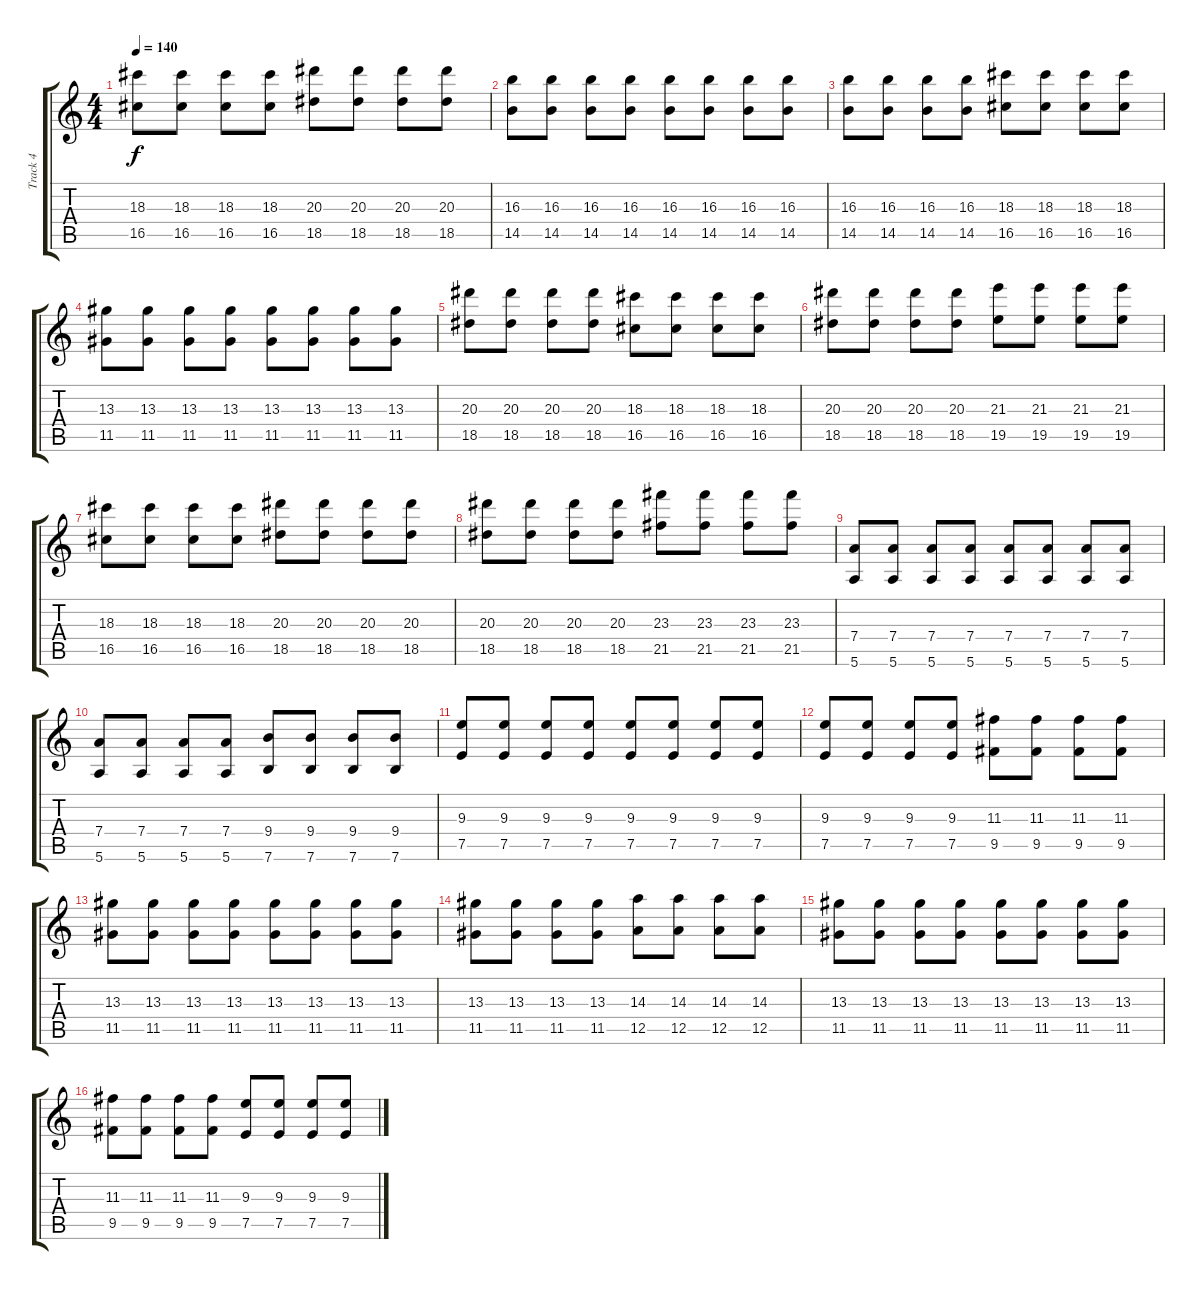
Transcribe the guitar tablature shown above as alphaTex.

\track ("Track 4" "Track 4") {instrument distortionguitar}
\staff {score tabs}
\tuning (E4 B3 G3 D3 A2 E2) {hide}
\ts (4 4)
\tempo 140
\clef g2
\ks c
(18.3 16.5).8{dy f} (18.3 16.5).8 (18.3 16.5).8 (18.3 16.5).8 (20.3 18.5).8 (20.3 18.5).8 (20.3 18.5).8 (20.3 18.5).8 |
(16.3 14.5).8 (16.3 14.5).8 (16.3 14.5).8 (16.3 14.5).8 (16.3 14.5).8 (16.3 14.5).8 (16.3 14.5).8 (16.3 14.5).8 |
(16.3 14.5).8 (16.3 14.5).8 (16.3 14.5).8 (16.3 14.5).8 (18.3 16.5).8 (18.3 16.5).8 (18.3 16.5).8 (18.3 16.5).8 |
(13.3 11.5).8 (13.3 11.5).8 (13.3 11.5).8 (13.3 11.5).8 (13.3 11.5).8 (13.3 11.5).8 (13.3 11.5).8 (13.3 11.5).8 |
(20.3 18.5).8 (20.3 18.5).8 (20.3 18.5).8 (20.3 18.5).8 (18.3 16.5).8 (18.3 16.5).8 (18.3 16.5).8 (18.3 16.5).8 |
(20.3 18.5).8 (20.3 18.5).8 (20.3 18.5).8 (20.3 18.5).8 (21.3 19.5).8 (21.3 19.5).8 (21.3 19.5).8 (21.3 19.5).8 |
(18.3 16.5).8{volume 12} (18.3 16.5).8 (18.3 16.5).8 (18.3 16.5).8 (20.3 18.5).8 (20.3 18.5).8 (20.3 18.5).8 (20.3 18.5).8 |
(20.3 18.5).8 (20.3 18.5).8 (20.3 18.5).8 (20.3 18.5).8 (23.3 21.5).8 (23.3 21.5).8 (23.3 21.5).8 (23.3 21.5).8 |
(7.4 5.6).8{volume 13} (7.4 5.6).8 (7.4 5.6).8 (7.4 5.6).8 (7.4 5.6).8 (7.4 5.6).8 (7.4 5.6).8 (7.4 5.6).8 |
(7.4 5.6).8 (7.4 5.6).8 (7.4 5.6).8 (7.4 5.6).8 (9.4 7.6).8 (9.4 7.6).8 (9.4 7.6).8 (9.4 7.6).8 |
(9.3 7.5).8 (9.3 7.5).8 (9.3 7.5).8 (9.3 7.5).8 (9.3 7.5).8 (9.3 7.5).8 (9.3 7.5).8 (9.3 7.5).8 |
(9.3 7.5).8 (9.3 7.5).8 (9.3 7.5).8 (9.3 7.5).8 (11.3 9.5).8 (11.3 9.5).8 (11.3 9.5).8 (11.3 9.5).8 |
(13.3 11.5).8 (13.3 11.5).8 (13.3 11.5).8 (13.3 11.5).8 (13.3 11.5).8 (13.3 11.5).8 (13.3 11.5).8 (13.3 11.5).8 |
(13.3 11.5).8 (13.3 11.5).8 (13.3 11.5).8 (13.3 11.5).8 (14.3 12.5).8 (14.3 12.5).8 (14.3 12.5).8 (14.3 12.5).8 |
(13.3 11.5).8 (13.3 11.5).8 (13.3 11.5).8 (13.3 11.5).8 (13.3 11.5).8 (13.3 11.5).8 (13.3 11.5).8 (13.3 11.5).8 |
(11.3 9.5).8 (11.3 9.5).8 (11.3 9.5).8 (11.3 9.5).8 (9.3 7.5).8 (9.3 7.5).8 (9.3 7.5).8 (9.3 7.5).8
